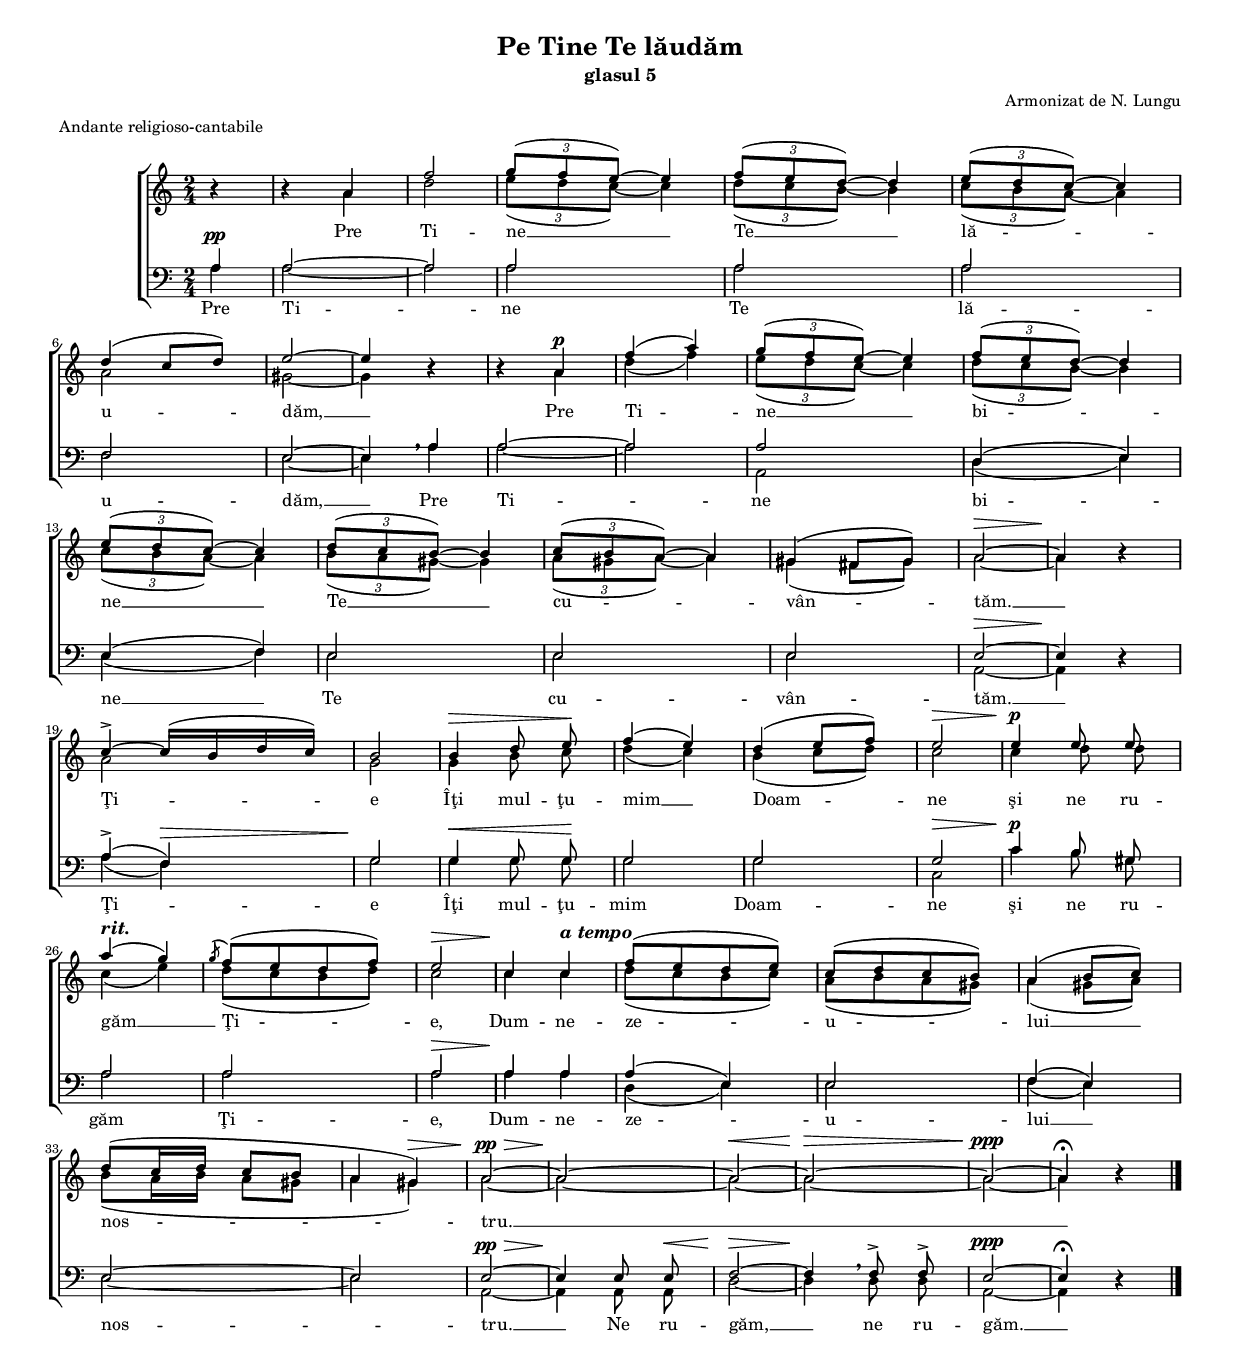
\version "2.12.0"
\include "defines.ly"
#(define myNoteSpacing 6.0)
midiTempo = 
  \midi {
    \context {
      \Score
      tempoWholesPerMinute = #(ly:make-moment 80 4)
      }
    }


\include "preamble.ly"

\header {
  title = "Pe Tine Te lăudăm"
  subtitle = "glasul 5"
  composer = "Armonizat de N. Lungu"
  meter = "Andante religioso-cantabile"
}

global = {
  \globalPreamble
  \key a \minor
  \time 2/4
}

womenWords = \lyricmode {
  Pre Ti -- ne __ Te __ lă -- u -- dăm, __
  Pre Ti -- ne __ bi -- ne __ Te __ cu -- vân -- tăm. __
  Ţi -- e Îţi mul -- ţu -- mim __ Doam -- ne
  şi ne ru -- găm __ Ţi -- e, Dum -- ne -- ze -- u -- lui __ nos -- tru. __
}

menWords = \lyricmode {
  Pre Ti -- ne Te lă -- u -- dăm, __
  Pre Ti -- ne bi -- ne __ Te cu -- vân -- tăm. __
  Ţi -- e Îţi mul -- ţu -- mim Doam -- ne
  şi ne ru -- găm Ţi -- e, Dum -- ne -- ze -- u -- lui __ nos -- tru. __
  Ne ru -- găm, __ ne ru -- găm. __
}

sopMusic = \relative {
  % Pre Tine Te lăudăm,
  \partial 4 b'4\rest
  b4\rest a4
  f'2
  \times 2/3 { g8[( f8 e8~)] } e4
  \times 2/3 { f8[( e8 d8~)] } d4
  \times 2/3 { e8[( d8 c8~)] } c4
  d4( c8[ d8])
  e2~
  e4

  % Pre Tine bine Te cuvântăm.
  b4\rest
  b4\rest a4^\p
  f'4( a4)
  \times 2/3 { g8[( f8 e8~)] } e4
  \times 2/3 { f8[( e8 d8~)] } d4
  \times 2/3 { e8[( d8 c8~)] } c4
  \times 2/3 { d8[( c8 b8~)] } b4
  \times 2/3 { c8[( b8 a8~)] } a4
  gis4( fis8[ gis8)]
  a2~^\>
  a4\! b4\rest

  % Ţie Îţi mulţumim, Doamne,
  c4~^\accent c16([ b16 d16 c16])
  b2
  \autoBeamOff
  b4^\> d8 e8\!
  \autoBeamOn
  f4( e4)
  d4( e8[ f8)]
  e2^\>

  % Şi ne rugăm Ţie, Dumnezeului nostru
  \autoBeamOff
  e4\!^\p e8 e8
  \autoBeamOn
  a4(^\ritMarkup g4)
  \acciaccatura g8 f8([ e8 d8 f8)]
  e2^\>
  c4\! c4^\atempoMarkup
  f8([ e8 d8 e8)]
  c8([ d8 c8 b8)]
  a4( b8[ c8])
  d8([ c16 d16] c8[ b8]
  a4 gis4)^\>
  a2~\!^\pp^\>
  a2~\!
  a2~^\<
  a2~\!^\>
  a2~\!^\ppp
  a4^\fermata b4\rest \bar "|."
}

altoMusic = \relative {
  % Pre Tine Te lăudăm,
  \partial 4 b'4\rest
  b4\rest a4
  d2
  \times 2/3 { e8[( d8 c8~)] } c4
  \times 2/3 { d8[( c8 b8~)] } b4
  \times 2/3 { c8[( b8 a8~)] } a4
  a2
  gis2~
  gis4

  % Pre Tine bine Te cuvântăm.
  b4\rest
  b4\rest a4
  d4( f4)
  \times 2/3 { e8[( d8 c8~)] } c4
  \times 2/3 { d8[( c8 b8~)] } b4
  \times 2/3 { c8[( b8 a8~)] } a4
  \times 2/3 { b8[( a8 gis8~)] } gis4
  \times 2/3 { a8[( gis8 a8~)] } a4
  gis4( fis8[ gis8)]
  a2~
  a4 b4\rest

  % Ţie Îţi mulţumim, Doamne,
  a2
  g2
  \autoBeamOff
  g4 b8 c8
  \autoBeamOn
  d4( c4)
  b4( c8[ d8)]
  c2

  % Şi ne rugăm Ţie, Dumnezeului nostru
  \autoBeamOff
  c4 d8 d8
  \autoBeamOn
  c4( e4)
  d8([ c8 b8 d8)]
  c2
  c4 c4
  d8([ c8 b8 c8)]
  a8([ b8 a8 gis8)]
  a4( gis8[ a8])
  b8([ a16 b16] a8[ gis8]
  a4 gis4)
  a2~
  a2~
  a2~
  a2~
  a2~
  a4 b4\rest
}

tenorMusic = \relative {
  % Pre Tine Te lăudăm,
  \partial 4 a4^\pp
  a2~
  a2
  a2
  a2
  a2
  f2
  e2~
  e4 \breathe

  % Pre Tine bine Te cuvântăm.
  a4
  a2~
  a2
  a2
  d,4( e4)
  e4( f4)
  e2
  e2
  e2
  e2~^\>
  e4\! d4\rest

  % Ţie Îţi mulţumim, Doamne,
  a'4(^\accent f4)^\>
  g2\!
  \autoBeamOff
  g4^\< g8 g8\!
  g2
  g2
  g2^\>
  
  % Şi ne rugăm Ţie, Dumnezeului nostru  
  c4\!^\p b8 gis8
  \autoBeamOn
  a2
  a2
  a2^\>
  a4\! a4
  a4( e4)
  e2
  f4( e4)
  e2~
  e2
  e2~^\pp^\>
  e4\!

  % Ne rugăm, ne rugăm.
  \autoBeamOff
  e8 e8^\<
  f2~\!^\>
  f4\! \breathe f8^\accent f8^\accent
  \autoBeamOn
  e2~^\ppp
  e4^\fermata d4\rest
}

bassMusic = \relative {
  % Pre Tine Te lăudăm,
  \partial 4 a4
  a2~
  a2
  a2
  a2
  a2
  f2
  e2~
  e4 \breathe

  % Pre Tine bine Te cuvântăm.
  a4
  a2~
  a2
  a,2
  d4( e4)
  e4( f4)
  e2
  e2
  e2
  a,2~
  a4 d4\rest

  % Ţie Îţi mulţumim, Doamne,
  a'4( f4)
  g2
  \autoBeamOff
  g4 g8 g8
  g2
  g2
  c,2
  
  % Şi ne rugăm Ţie, Dumnezeului nostru  
  c'4 b8 gis8
  \autoBeamOn
  a2
  a2
  a2
  a4 a4
  d,4( e4)
  e2
  f4( e4)
  e2~
  e2
  a,2~
  a4

  % Ne rugăm, ne rugăm.
  \autoBeamOff
  a8 a8
  d2~
  d4 d8 d8
  \autoBeamOn
  a2~
  a4 d4\rest
}

\include "two-staves.ly"
